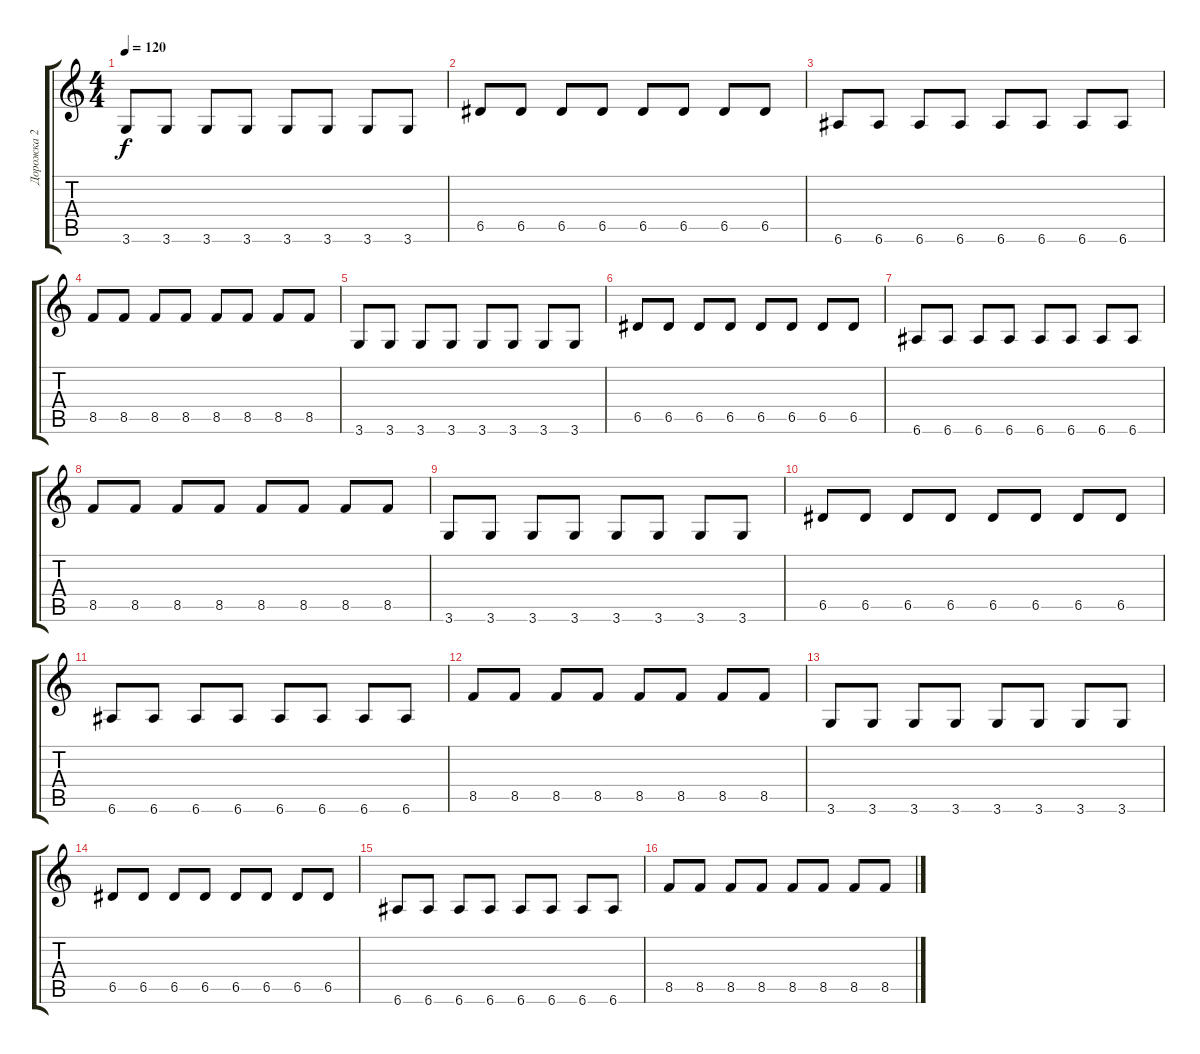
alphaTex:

\track ("Дорожка 2" "Дорожка 2") {instrument electricbasspick}
\staff {score tabs}
\tuning (E4 B3 G3 D3 A2 E2) {hide}
\ts (4 4)
\tempo 120
\clef g2
\ks c
3.6.8{dy f} 3.6.8 3.6.8 3.6.8 3.6.8 3.6.8 3.6.8 3.6.8 |
6.5.8 6.5.8 6.5.8 6.5.8 6.5.8 6.5.8 6.5.8 6.5.8 |
6.6.8 6.6.8 6.6.8 6.6.8 6.6.8 6.6.8 6.6.8 6.6.8 |
8.5.8 8.5.8 8.5.8 8.5.8 8.5.8 8.5.8 8.5.8 8.5.8 |
3.6.8 3.6.8 3.6.8 3.6.8 3.6.8 3.6.8 3.6.8 3.6.8 |
6.5.8 6.5.8 6.5.8 6.5.8 6.5.8 6.5.8 6.5.8 6.5.8 |
6.6.8 6.6.8 6.6.8 6.6.8 6.6.8 6.6.8 6.6.8 6.6.8 |
8.5.8 8.5.8 8.5.8 8.5.8 8.5.8 8.5.8 8.5.8 8.5.8 |
3.6.8 3.6.8 3.6.8 3.6.8 3.6.8 3.6.8 3.6.8 3.6.8 |
6.5.8 6.5.8 6.5.8 6.5.8 6.5.8 6.5.8 6.5.8 6.5.8 |
6.6.8 6.6.8 6.6.8 6.6.8 6.6.8 6.6.8 6.6.8 6.6.8 |
8.5.8 8.5.8 8.5.8 8.5.8 8.5.8 8.5.8 8.5.8 8.5.8 |
3.6.8 3.6.8 3.6.8 3.6.8 3.6.8 3.6.8 3.6.8 3.6.8 |
6.5.8 6.5.8 6.5.8 6.5.8 6.5.8 6.5.8 6.5.8 6.5.8 |
6.6.8 6.6.8 6.6.8 6.6.8 6.6.8 6.6.8 6.6.8 6.6.8 |
8.5.8 8.5.8 8.5.8 8.5.8 8.5.8 8.5.8 8.5.8 8.5.8
